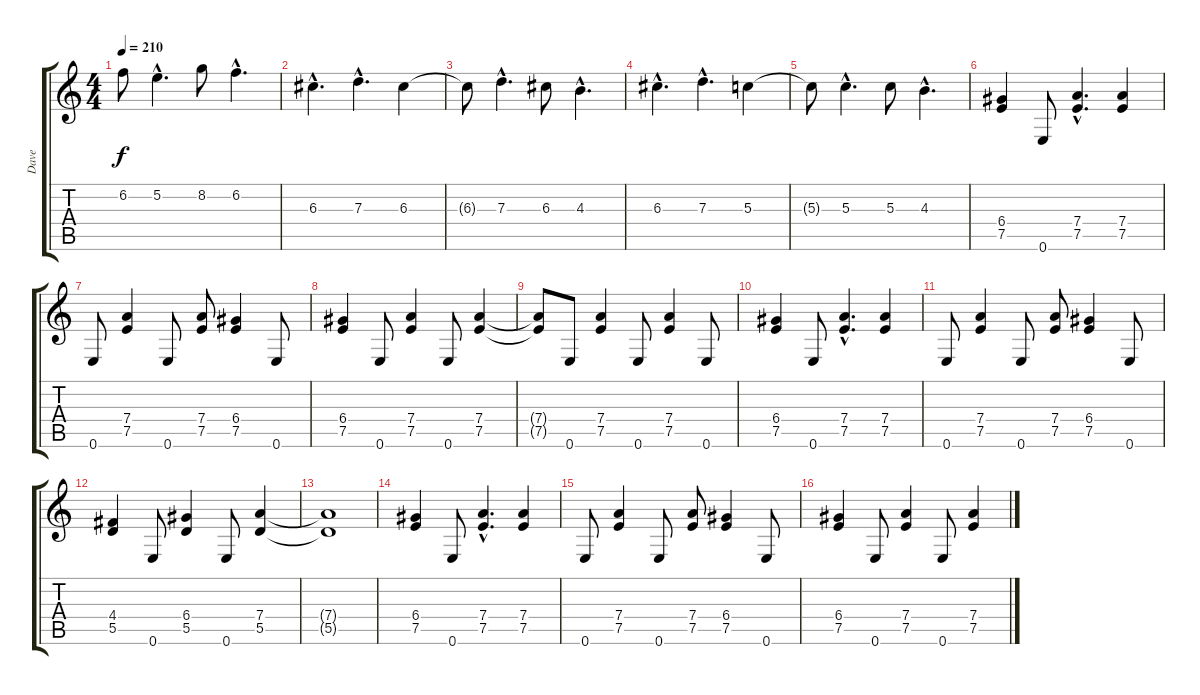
\track ("Dave" "Dave") {instrument distortionguitar}
\staff {score tabs}
\tuning (E4 B3 G3 D3 A2 E2) {hide}
\ts (4 4)
\tempo 210
\clef g2
\ks c
6.2{t}.8{dy f} 5.2{hac}.4{d} 8.2.8 6.2{hac}.4{d} |
6.3{hac}.4{d} 7.3{hac}.4{d} 6.3.4 |
6.3{t}.8 7.3{hac}.4{d} 6.3.8 4.3{hac}.4{d} |
6.3{hac}.4{d} 7.3{hac}.4{d} 5.3.4 |
5.3{t}.8 5.3{hac}.4{d} 5.3.8 4.3{hac}.4{d} |
(6.4 7.5).4 0.6.8 (7.4{hac} 7.5{hac}).4{d} (7.4 7.5).4 |
0.6.8 (7.4 7.5).4 0.6.8 (7.4 7.5).8 (6.4 7.5).4 0.6.8 |
(6.4 7.5).4 0.6.8 (7.4 7.5).4 0.6.8 (7.4 7.5).4 |
(7.4{t} 7.5{t}).8 0.6.8 (7.4 7.5).4 0.6.8 (7.4 7.5).4 0.6.8 |
(6.4 7.5).4 0.6.8 (7.4{hac} 7.5{hac}).4{d} (7.4 7.5).4 |
0.6.8 (7.4 7.5).4 0.6.8 (7.4 7.5).8 (6.4 7.5).4 0.6.8 |
(4.4 5.5).4 0.6.8 (6.4 5.5).4 0.6.8 (7.4 5.5).4 |
(7.4{t} 5.5{t}).1 |
(6.4 7.5).4 0.6.8 (7.4{hac} 7.5{hac}).4{d} (7.4 7.5).4 |
0.6.8 (7.4 7.5).4 0.6.8 (7.4 7.5).8 (6.4 7.5).4 0.6.8 |
(6.4 7.5).4 0.6.8 (7.4 7.5).4 0.6.8 (7.4 7.5).4
